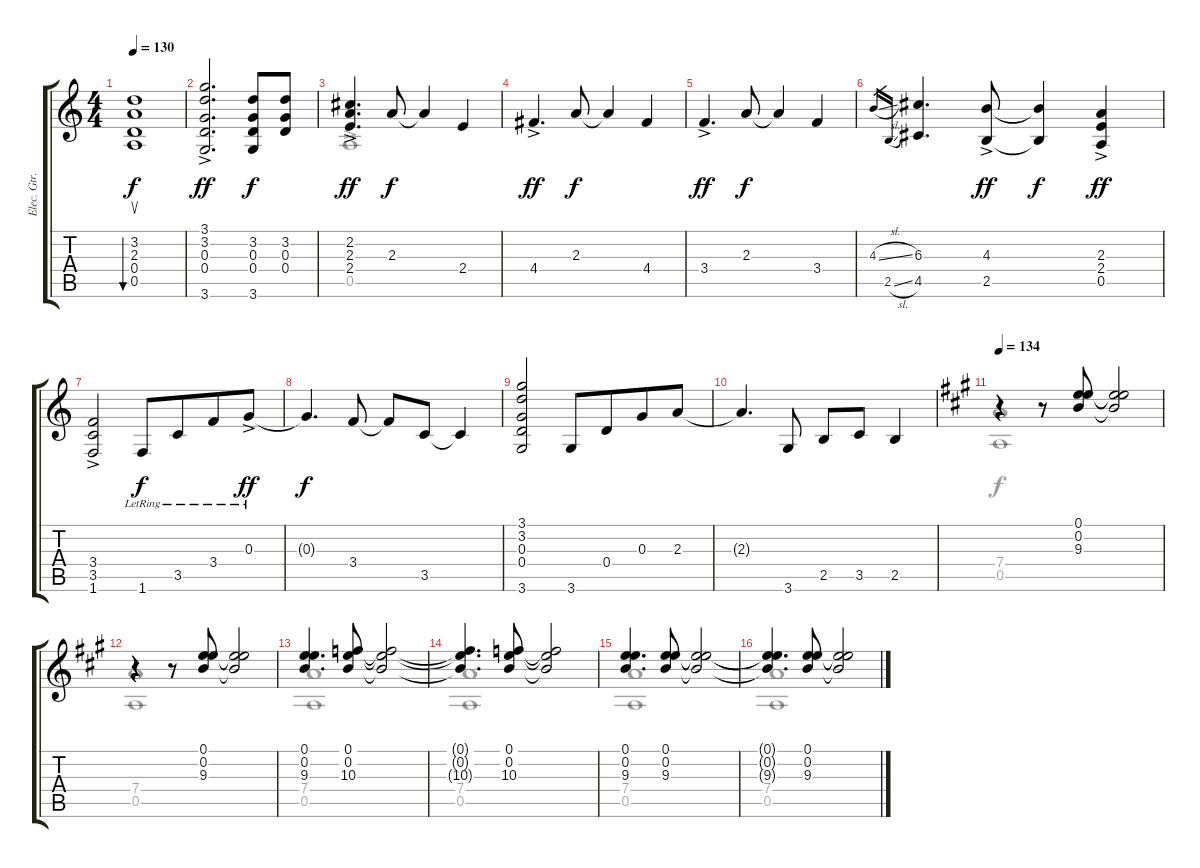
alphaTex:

\track ("Elec. Gtr. 1" "Elec. Gtr.") {instrument distortionguitar}
\staff {score tabs}
\tuning (E4 B3 G3 D3 A2 E2) {hide}
\voice
\ts (4 4)
\tempo 130
\clef g2
\ks c
(3.2{t} 2.3{t} 0.4 0.5).1{su bu 240 dy f} |
(3.1{ac} 3.2{ac} 0.3{ac} 0.4{ac} 3.6{ac}).2{d dy ff} (3.2 0.3 0.4 3.6).8{dy f} (3.2 0.3 0.4).8 |
(2.2{ac} 2.3{ac} 2.4{ac}).4{d dy ff} 2.3.8{dy f} 2.3{t}.4 2.4.4 |
4.4{ac}.4{d dy ff} 2.3.8{dy f} 2.3{t}.4 4.4.4 |
3.4{ac}.4{d dy ff} 2.3.8{dy f} 2.3{t}.4 3.4.4 |
4.3{sl}.16{gr} 2.5{sl}.16{gr} (6.3 4.5).4{d} (4.3{ac} 2.5{ac}).8{dy ff} (4.3{t} 2.5{t}).4{dy f} (2.3{ac} 2.4{ac} 0.5{ac}).4{dy ff} |
(3.4{ac} 3.5{ac} 1.6{ac}).2 1.6{lr}.8{dy f} 3.5{lr}.8{beam merge} 3.4{lr}.8 0.3{ac lr}.8{dy ff} |
0.3{t}.4{d dy f} 3.4.8 3.4{t}.8 3.5.8 3.5{t}.4 |
(3.1 3.2 0.3 0.4 3.6).2 3.6.8 0.4.8{beam merge} 0.3.8 2.3.8 |
2.3{t}.4{d} 3.6.8 2.5.8 3.5.8 2.5.4 |
\tempo 134
\ks a
r.4 r.8 (0.1 0.2 9.3).8 (0.1{t} 0.2{t} 9.3{t}).2 |
r.4 r.8 (0.1 0.2 9.3).8 (0.1{t} 0.2{t} 9.3{t}).2 |
(0.1 0.2 9.3).4{d} (0.1 0.2 10.3).8 (0.1{t} 0.2{t} 10.3{t}).2 |
(0.1{t} 0.2{t} 10.3{t}).4{d} (0.1 0.2 10.3).8 (0.1{t} 0.2{t} 10.3{t}).2 |
(0.1 0.2 9.3).4{d} (0.1 0.2 9.3).8 (0.1{t} 0.2{t} 9.3{t}).2 |
(0.1{t} 0.2{t} 9.3{t}).4{d} (0.1 0.2 9.3).8 (0.1{t} 0.2{t} 9.3{t}).2
\voice
\clef g2
\ottava regular
\simile none
\ks c
|
|
0.5{ac}.1{dy ff} |
|
|
|
|
|
|
|
\ks a
(7.4 0.5).1{dy f} |
(7.4 0.5).1 |
(7.4 0.5).1 |
(7.4 0.5).1 |
(7.4 0.5).1 |
(7.4 0.5).1
